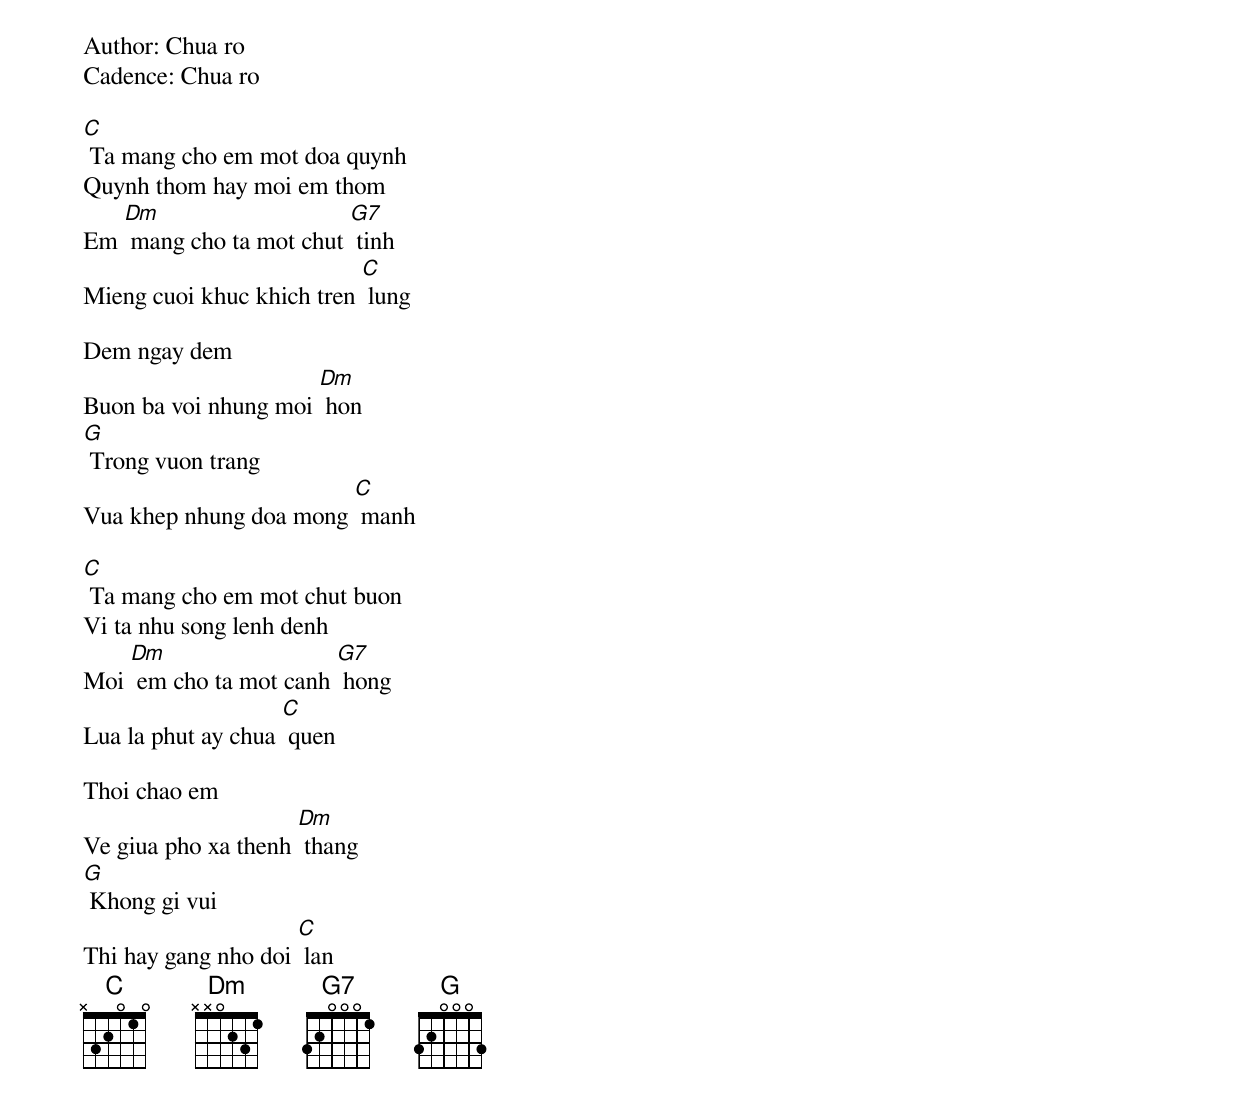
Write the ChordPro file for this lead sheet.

Author: Chua ro
Cadence: Chua ro

[C] Ta mang cho em mot doa quynh
Quynh thom hay moi em thom
Em [Dm] mang cho ta mot chut [G7] tinh
Mieng cuoi khuc khich tren [C] lung

Dem ngay dem
Buon ba voi nhung moi [Dm] hon
[G] Trong vuon trang
Vua khep nhung doa mong [C] manh

[C] Ta mang cho em mot chut buon
Vi ta nhu song lenh denh
Moi [Dm] em cho ta mot canh [G7] hong
Lua la phut ay chua [C] quen

Thoi chao em
Ve giua pho xa thenh [Dm] thang
[G] Khong gi vui
Thi hay gang nho doi [C] lan
